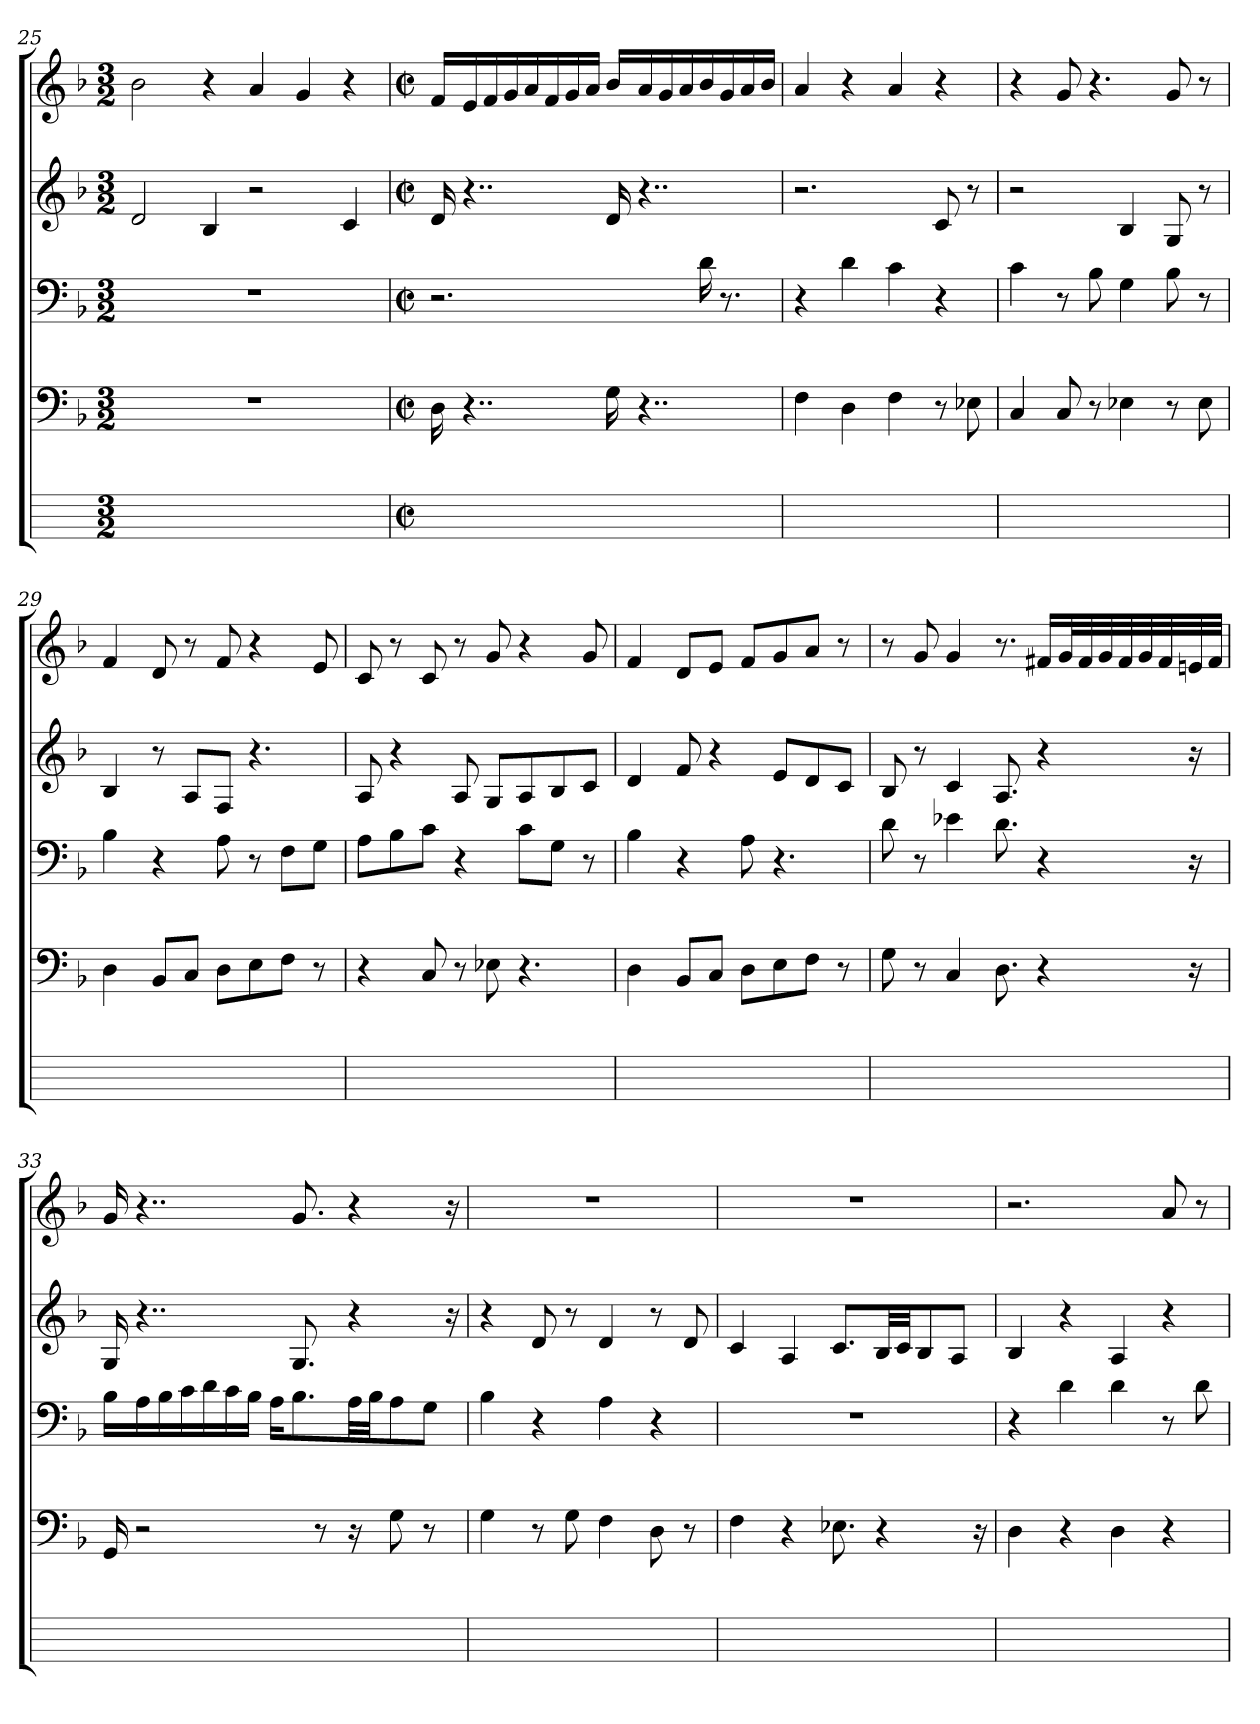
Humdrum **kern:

**kern	**kern	**kern	**kern	**kern
*part5	*part4	*part3	*part2	*part1
*staff5	*staff4	*staff3	*staff2	*staff1
*	*clefF4	*clefF4	*clefG2	*clefG2
*	*k[b-]	*k[b-]	*k[b-]	*k[b-]
*	*F:	*F:	*F:	*F:
*M3/2	*M3/2	*M3/2	*M3/2	*M3/2
=25	=25	=25	=25	=25
1.ryy	1.r	1.r	2d	2b-
.	.	.	4B-	4r
.	.	.	2r	4a
.	.	.	.	4g
.	.	.	4c	4r
=26	=26	=26	=26	=26
*stria6	*	*	*	*
*M2/2	*M2/2	*M2/2	*M2/2	*M2/2
*met(c|)	*met(c|)	*met(c|)	*met(c|)	*met(c|)
1ryy	16D	2.r	16d	16fLL
.	4..r	.	4..r	16ei
.	.	.	.	16fi
.	.	.	.	16gi
.	.	.	.	16ai
.	.	.	.	16fi
.	.	.	.	16gi
.	.	.	.	16aiJJ
.	16G	.	16dj	16b-jLL
.	4..r	.	4..r	16ai
.	.	.	.	16gi
.	.	.	.	16ai
.	.	16d	.	16b-j
.	.	8.r	.	16gi
.	.	.	.	16ai
.	.	.	.	16b-iJJ
=27	=27	=27	=27	=27
1ryy	4F	4r	2.r	4a
.	4D	4d	.	4r
.	4F	4c	.	4aj
.	8r	4r	8c	4r
.	8E-XZ	.	8r	.
=28	=28	=28	=28	=28
1ryy	4C	4c	2r	4r
.	8C	8r	.	8g
.	8r	8B-	.	4.r
.	4E-X	4G	4B-	.
.	8r	8B-	8G	8g
.	8E-	8r	8r	8r
=29	=29	=29	=29	=29
1ryy	4D	4B-	4B-	4f
.	8BB-L	4r	8r	8d
.	8CJ	.	8AL	8r
.	8DL	8A	8FJ	8f
.	8EZ	8r	4.r	4r
.	8FJ	8FL	.	.
.	8r	8GJ	.	8e
=30	=30	=30	=30	=30
1ryy	4r	8AL	8A	8c
.	.	8B-	4r	8r
.	8C	8cJ	.	8c
.	8r	4r	8A	8r
.	8E-X	.	8GL	8g
.	4.r	8cjL	8A	4r
.	.	8GJ	8B-	.
.	.	8r	8cJ	8g
=31	=31	=31	=31	=31
1ryy	4D	4B-	4d	4f
.	8BB-L	4r	8f	8dL
.	8CJ	.	4r	8eJ
.	8DL	8A	.	8fL
.	8E	4.r	8eL	8g
.	8FJ	.	8d	8aJ
.	8r	.	8cJ	8r
=32	=32	=32	=32	=32
1ryy	8G	8d	8B-	8r
.	8r	8r	8r	8g
.	4C	4e-X	4c	4g
.	8.D	8.d	8.A	8.r
.	4r	4r	4r	16f#XiLL
.	.	.	.	32gjL
.	.	.	.	32f#i
.	.	.	.	32gi
.	.	.	.	32f#i
.	.	.	.	32gi
.	.	.	.	32f#i
.	16r	16r	16r	32eni
.	.	.	.	32f#iJJJ
=33	=33	=33	=33	=33
1ryy	16GG	16B-LL	16G	16g
.	2r	16Ai	4..r	4..r
.	.	16B-i	.	.
.	.	16ci	.	.
.	.	16di	.	.
.	.	16ci	.	.
.	.	16B-iJJ	.	.
.	.	16AiKL	.	.
.	.	8.B-j	8.Gj	8.gj
.	8r	.	.	.
.	16r	32AiLL	4r	4r
.	.	32B-iJJ	.	.
.	8G	8A	.	.
.	8r	8GJ	.	.
.	.	.	16r	16r
=34	=34	=34	=34	=34
1ryy	4G	4B-	4r	1r
.	8r	4r	8d	.
.	8G	.	8r	.
.	4F	4A	4d	.
.	8D	4r	8r	.
.	8r	.	8d	.
=35	=35	=35	=35	=35
1ryy	4F	1r	4c	1r
.	4r	.	4A	.
.	8.E-X	.	8.cL	.
.	4r	.	32B-iLL	.
.	.	.	32ciJJ	.
.	.	.	8B-i	.
.	.	.	8AiJ	.
.	16r	.	.	.
=36	=36	=36	=36	=36
1ryy	4D	4r	4B-	2.r
.	4r	4d	4r	.
.	4Dj	4d	4A	.
.	4r	8r	4r	8a
.	.	8d	.	8r
=	=	=	=	=
*-	*-	*-	*-	*-
